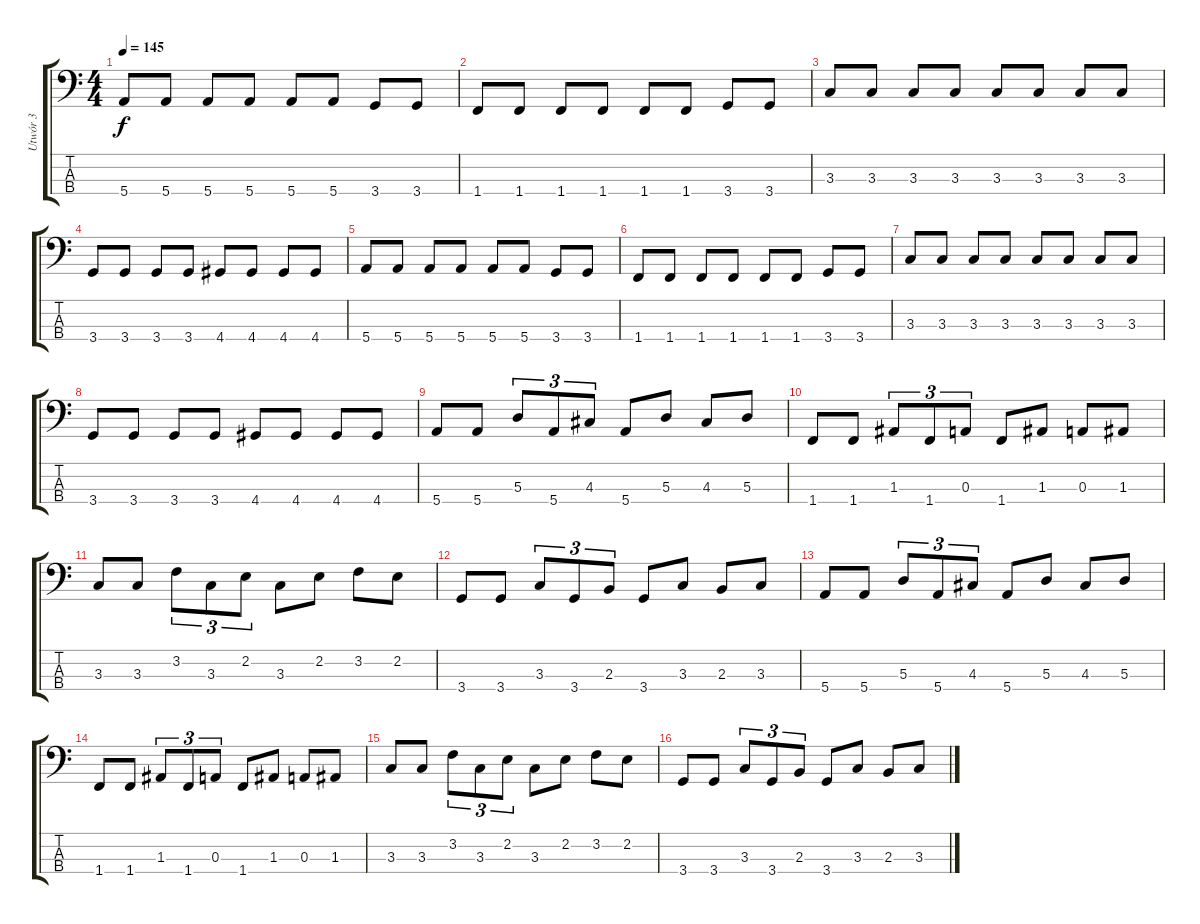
\track ("Utwór 3" "Utwór 3") {instrument electricbassfinger}
\staff {score tabs}
\tuning (G2 D2 A1 E1) {hide}
\ts (4 4)
\tempo 145
\clef f4
\ks c
5.4.8{dy f} 5.4.8 5.4.8 5.4.8 5.4.8 5.4.8 3.4.8 3.4.8 |
1.4.8 1.4.8 1.4.8 1.4.8 1.4.8 1.4.8 3.4.8 3.4.8 |
3.3.8 3.3.8 3.3.8 3.3.8 3.3.8 3.3.8 3.3.8 3.3.8 |
3.4.8 3.4.8 3.4.8 3.4.8 4.4.8 4.4.8 4.4.8 4.4.8 |
5.4.8 5.4.8 5.4.8 5.4.8 5.4.8 5.4.8 3.4.8 3.4.8 |
1.4.8 1.4.8 1.4.8 1.4.8 1.4.8 1.4.8 3.4.8 3.4.8 |
3.3.8 3.3.8 3.3.8 3.3.8 3.3.8 3.3.8 3.3.8 3.3.8 |
3.4.8 3.4.8 3.4.8 3.4.8 4.4.8 4.4.8 4.4.8 4.4.8 |
5.4.8 5.4.8 5.3.8{tu (3 2)} 5.4.8{tu (3 2)} 4.3.8{tu (3 2)} 5.4.8 5.3.8 4.3.8 5.3.8 |
1.4.8 1.4.8 1.3.8{tu (3 2)} 1.4.8{tu (3 2)} 0.3.8{tu (3 2)} 1.4.8 1.3.8 0.3.8 1.3.8 |
3.3.8 3.3.8 3.2.8{tu (3 2)} 3.3.8{tu (3 2)} 2.2.8{tu (3 2)} 3.3.8 2.2.8 3.2.8 2.2.8 |
3.4.8 3.4.8 3.3.8{tu (3 2)} 3.4.8{tu (3 2)} 2.3.8{tu (3 2)} 3.4.8 3.3.8 2.3.8 3.3.8 |
5.4.8 5.4.8 5.3.8{tu (3 2)} 5.4.8{tu (3 2)} 4.3.8{tu (3 2)} 5.4.8 5.3.8 4.3.8 5.3.8 |
1.4.8 1.4.8 1.3.8{tu (3 2)} 1.4.8{tu (3 2)} 0.3.8{tu (3 2)} 1.4.8 1.3.8 0.3.8 1.3.8 |
3.3.8 3.3.8 3.2.8{tu (3 2)} 3.3.8{tu (3 2)} 2.2.8{tu (3 2)} 3.3.8 2.2.8 3.2.8 2.2.8 |
3.4.8 3.4.8 3.3.8{tu (3 2)} 3.4.8{tu (3 2)} 2.3.8{tu (3 2)} 3.4.8 3.3.8 2.3.8 3.3.8
